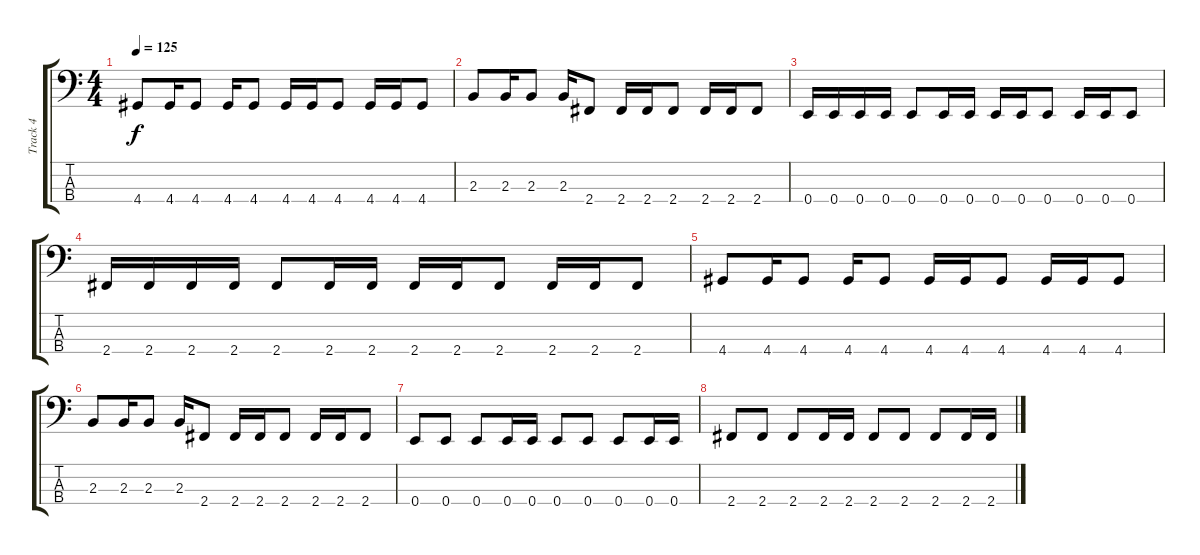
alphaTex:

\track ("Track 4" "Track 4") {instrument electricbasspick}
\staff {score tabs}
\tuning (G2 D2 A1 E1) {hide}
\ts (4 4)
\tempo 125
\clef f4
\ks c
4.4.8{dy f} 4.4.16 4.4.8 4.4.16 4.4.8 4.4.16 4.4.16 4.4.8 4.4.16 4.4.16 4.4.8 |
2.3.8 2.3.16 2.3.8 2.3.16 2.4.8 2.4.16 2.4.16 2.4.8 2.4.16 2.4.16 2.4.8 |
0.4.16 0.4.16 0.4.16 0.4.16 0.4.8 0.4.16 0.4.16 0.4.16 0.4.16 0.4.8 0.4.16 0.4.16 0.4.8 |
2.4.16 2.4.16 2.4.16 2.4.16 2.4.8 2.4.16 2.4.16 2.4.16 2.4.16 2.4.8 2.4.16 2.4.16 2.4.8 |
4.4.8 4.4.16 4.4.8 4.4.16 4.4.8 4.4.16 4.4.16 4.4.8 4.4.16 4.4.16 4.4.8 |
2.3.8 2.3.16 2.3.8 2.3.16 2.4.8 2.4.16 2.4.16 2.4.8 2.4.16 2.4.16 2.4.8 |
0.4.8 0.4.8 0.4.8 0.4.16 0.4.16 0.4.8 0.4.8 0.4.8 0.4.16 0.4.16 |
2.4.8 2.4.8 2.4.8 2.4.16 2.4.16 2.4.8 2.4.8 2.4.8 2.4.16 2.4.16
